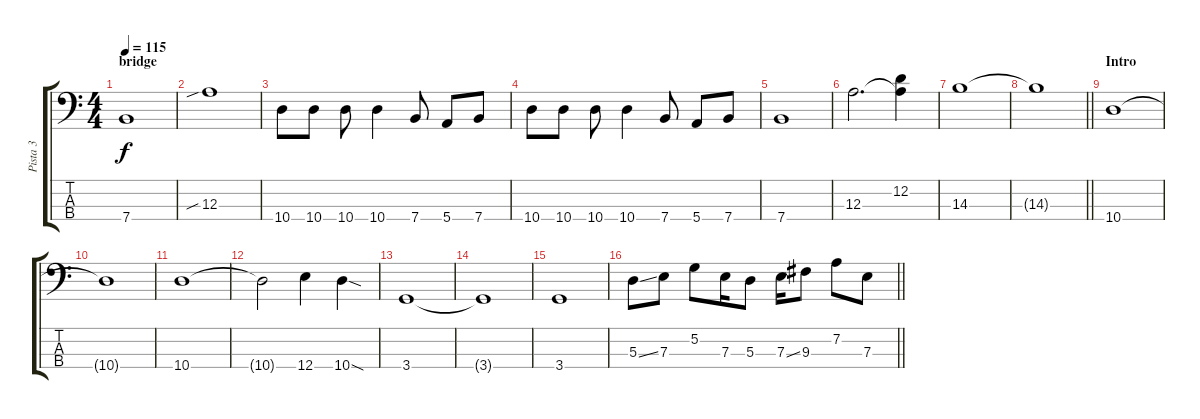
\track ("Pista 3" "Pista 3") {instrument electricbassfinger}
\staff {score tabs}
\tuning (G2 D2 A1 E1) {hide}
\ts (4 4)
\section ("" "bridge")
\tempo 115
\clef f4
\ks c
7.4.1{dy f} |
12.3{sib}.1 |
10.4.8 10.4.8 10.4.8 10.4.4 7.4.8 5.4.8 7.4.8 |
10.4.8 10.4.8 10.4.8 10.4.4 7.4.8 5.4.8 7.4.8 |
7.4.1 |
12.3.2{d} (12.2 12.3{t}).4 |
14.3.1 |
\barLineRight lightlight
14.3{t}.1 |
\section ("" "Intro")
10.4.1 |
10.4{t}.1 |
10.4.1 |
10.4{t}.2 12.4.4 10.4{sod}.4 |
3.4.1 |
3.4{t}.1 |
3.4.1 |
\barLineRight lightlight
5.3{ss}.8 7.3.8 5.2.8 7.3.16 5.3.8 7.3{ss}.16 9.3.8 7.2.8 7.3.8
